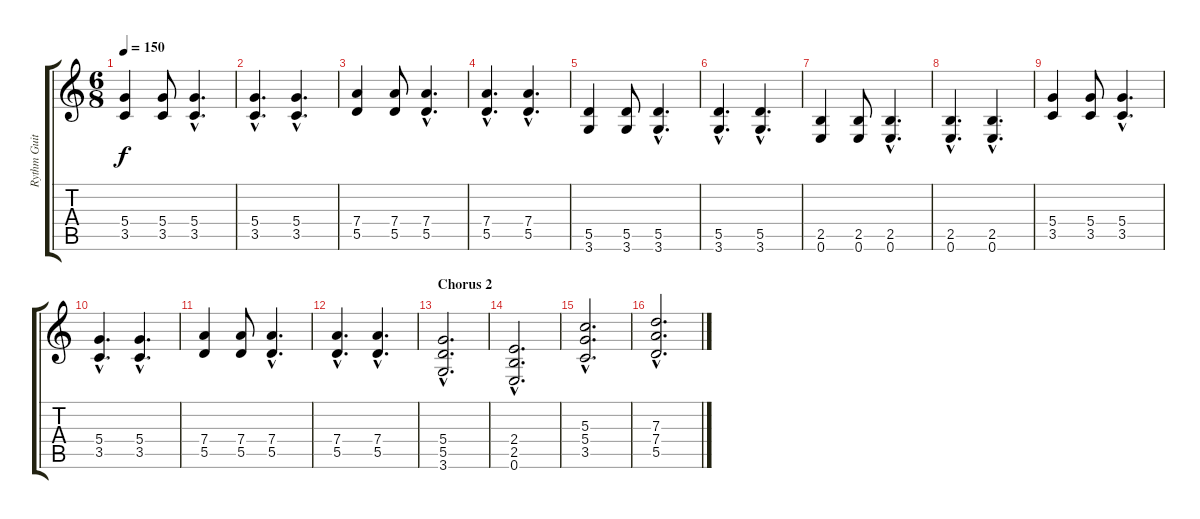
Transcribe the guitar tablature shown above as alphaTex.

\track ("Rythm Guitar" "Rythm Guit") {instrument acousticguitarsteel}
\staff {score tabs}
\tuning (E4 B3 G3 D3 A2 E2) {hide}
\ts (6 8)
\tempo 150
\clef g2
\ks c
(5.4 3.5).4{dy f} (5.4 3.5).8 (5.4{hac} 3.5{hac}).4{d} |
(5.4{hac} 3.5{hac}).4{d} (5.4{hac} 3.5{hac}).4{d} |
(7.4 5.5).4 (7.4 5.5).8 (7.4{hac} 5.5{hac}).4{d} |
(7.4{hac} 5.5{hac}).4{d} (7.4{hac} 5.5{hac}).4{d} |
(5.5 3.6).4 (5.5 3.6).8 (5.5{hac} 3.6{hac}).4{d} |
(5.5{hac} 3.6{hac}).4{d} (5.5{hac} 3.6{hac}).4{d} |
(2.5 0.6).4 (2.5 0.6).8 (2.5{hac} 0.6{hac}).4{d} |
(2.5{hac} 0.6{hac}).4{d} (2.5{hac} 0.6{hac}).4{d} |
(5.4 3.5).4 (5.4 3.5).8 (5.4{hac} 3.5{hac}).4{d} |
(5.4{hac} 3.5{hac}).4{d} (5.4{hac} 3.5{hac}).4{d} |
(7.4 5.5).4 (7.4 5.5).8 (7.4{hac} 5.5{hac}).4{d} |
(7.4{hac} 5.5{hac}).4{d} (7.4{hac} 5.5{hac}).4{d} |
\section ("" "Chorus 2")
(5.4{hac} 5.5{hac} 3.6{hac}).2{d} |
(2.4{hac} 2.5{hac} 0.6{hac}).2{d} |
(5.3{hac} 5.4{hac} 3.5{hac}).2{d} |
(7.3{hac} 7.4{hac} 5.5{hac}).2{d}
